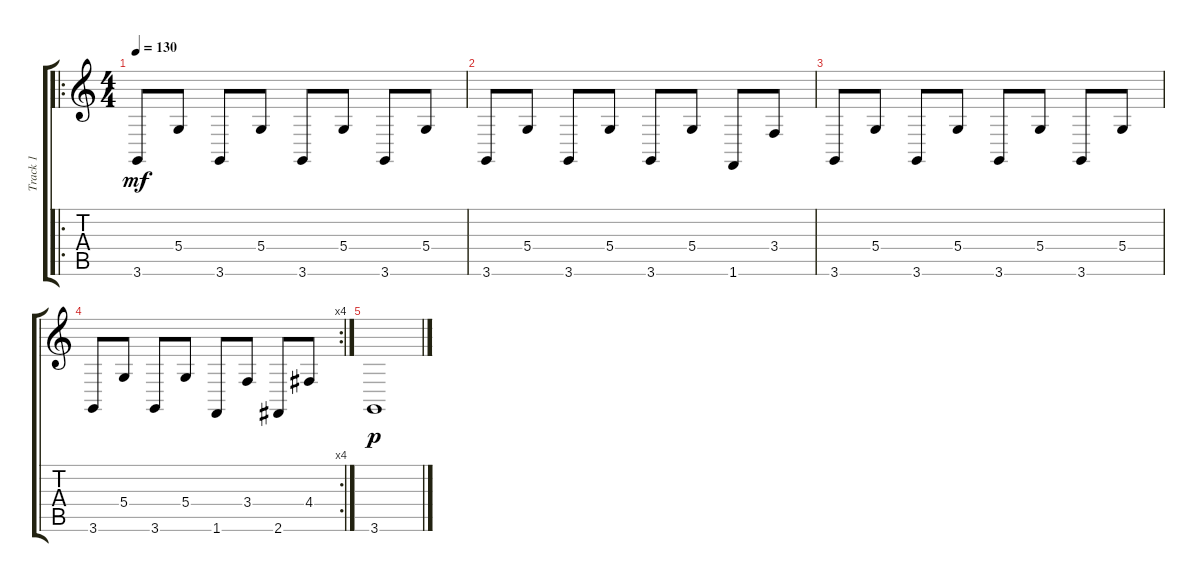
\track ("Track 1" "Track 1") {instrument lead8bassandlead}
\staff {score tabs}
\tuning (E4 B3 G3 D3 A2 E2) {hide}
\ro
\ts (4 4)
\tempo 130
\clef g2
\ks c
3.6.8{dy mf} 5.4.8 3.6.8 5.4.8 3.6.8 5.4.8 3.6.8 5.4.8 |
3.6.8 5.4.8 3.6.8 5.4.8 3.6.8 5.4.8 1.6.8 3.4.8 |
3.6.8 5.4.8 3.6.8 5.4.8 3.6.8 5.4.8 3.6.8 5.4.8 |
\rc 4
3.6.8 5.4.8 3.6.8 5.4.8 1.6.8 3.4.8 2.6.8 4.4.8 |
3.6.1{dy p}
